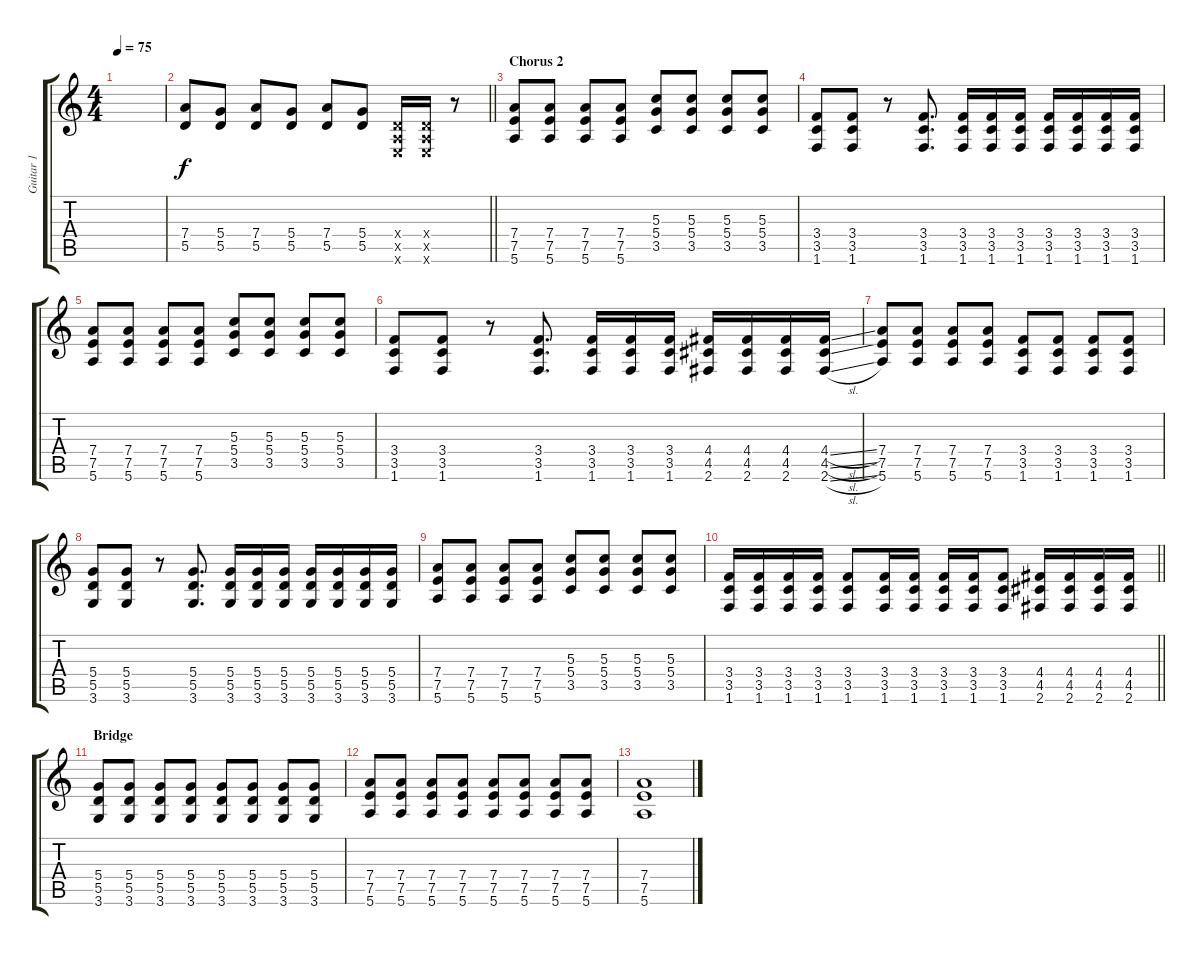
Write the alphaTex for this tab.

\track ("Guitar 1" "Guitar 1") {instrument overdrivenguitar}
\staff {score tabs}
\tuning (E4 B3 G3 D3 A2 E2) {hide}
\ts (4 4)
\tempo 75
\clef g2
\ks c
|
\barLineRight lightlight
(7.4 5.5).8 (5.4 5.5).8 (7.4 5.5).8 (5.4 5.5).8 (7.4 5.5).8 (5.4 5.5).8 (0.4{x} 0.5{x} 0.6{x}).16 (0.4{x} 0.5{x} 0.6{x}).16 r.8 |
\section ("" "Chorus 2")
(7.4 7.5 5.6).8 (7.4 7.5 5.6).8 (7.4 7.5 5.6).8 (7.4 7.5 5.6).8 (5.3 5.4 3.5).8 (5.3 5.4 3.5).8 (5.3 5.4 3.5).8 (5.3 5.4 3.5).8 |
(3.4 3.5 1.6).8 (3.4 3.5 1.6).8 r.8 (3.4 3.5 1.6).8{d} (3.4 3.5 1.6).16 (3.4 3.5 1.6).16 (3.4 3.5 1.6).16 (3.4 3.5 1.6).16 (3.4 3.5 1.6).16 (3.4 3.5 1.6).16 (3.4 3.5 1.6).16 |
(7.4 7.5 5.6).8 (7.4 7.5 5.6).8 (7.4 7.5 5.6).8 (7.4 7.5 5.6).8 (5.3 5.4 3.5).8 (5.3 5.4 3.5).8 (5.3 5.4 3.5).8 (5.3 5.4 3.5).8 |
(3.4 3.5 1.6).8 (3.4 3.5 1.6).8 r.8 (3.4 3.5 1.6).8{d} (3.4 3.5 1.6).16 (3.4 3.5 1.6).16 (3.4 3.5 1.6).16 (4.4 4.5 2.6).16 (4.4 4.5 2.6).16 (4.4 4.5 2.6).16 (4.4{sl} 4.5{sl} 2.6{sl}).16 |
(7.4 7.5 5.6).8 (7.4 7.5 5.6).8 (7.4 7.5 5.6).8 (7.4 7.5 5.6).8 (3.4 3.5 1.6).8 (3.4 3.5 1.6).8 (3.4 3.5 1.6).8 (3.4 3.5 1.6).8 |
(5.4 5.5 3.6).8 (5.4 5.5 3.6).8 r.8 (5.4 5.5 3.6).8{d} (5.4 5.5 3.6).16 (5.4 5.5 3.6).16 (5.4 5.5 3.6).16 (5.4 5.5 3.6).16 (5.4 5.5 3.6).16 (5.4 5.5 3.6).16 (5.4 5.5 3.6).16 |
(7.4 7.5 5.6).8 (7.4 7.5 5.6).8 (7.4 7.5 5.6).8 (7.4 7.5 5.6).8 (5.3 5.4 3.5).8 (5.3 5.4 3.5).8 (5.3 5.4 3.5).8 (5.3 5.4 3.5).8 |
\barLineRight lightlight
(3.4 3.5 1.6).16 (3.4 3.5 1.6).16 (3.4 3.5 1.6).16 (3.4 3.5 1.6).16 (3.4 3.5 1.6).8 (3.4 3.5 1.6).16 (3.4 3.5 1.6).16 (3.4 3.5 1.6).16 (3.4 3.5 1.6).16 (3.4 3.5 1.6).8 (4.4 4.5 2.6).16 (4.4 4.5 2.6).16 (4.4 4.5 2.6).16 (4.4 4.5 2.6).16 |
\section ("" "Bridge")
(5.4 5.5 3.6).8 (5.4 5.5 3.6).8 (5.4 5.5 3.6).8 (5.4 5.5 3.6).8 (5.4 5.5 3.6).8 (5.4 5.5 3.6).8 (5.4 5.5 3.6).8 (5.4 5.5 3.6).8 |
(7.4 7.5 5.6).8 (7.4 7.5 5.6).8 (7.4 7.5 5.6).8 (7.4 7.5 5.6).8 (7.4 7.5 5.6).8 (7.4 7.5 5.6).8 (7.4 7.5 5.6).8 (7.4 7.5 5.6).8 |
(7.4 7.5 5.6).1
